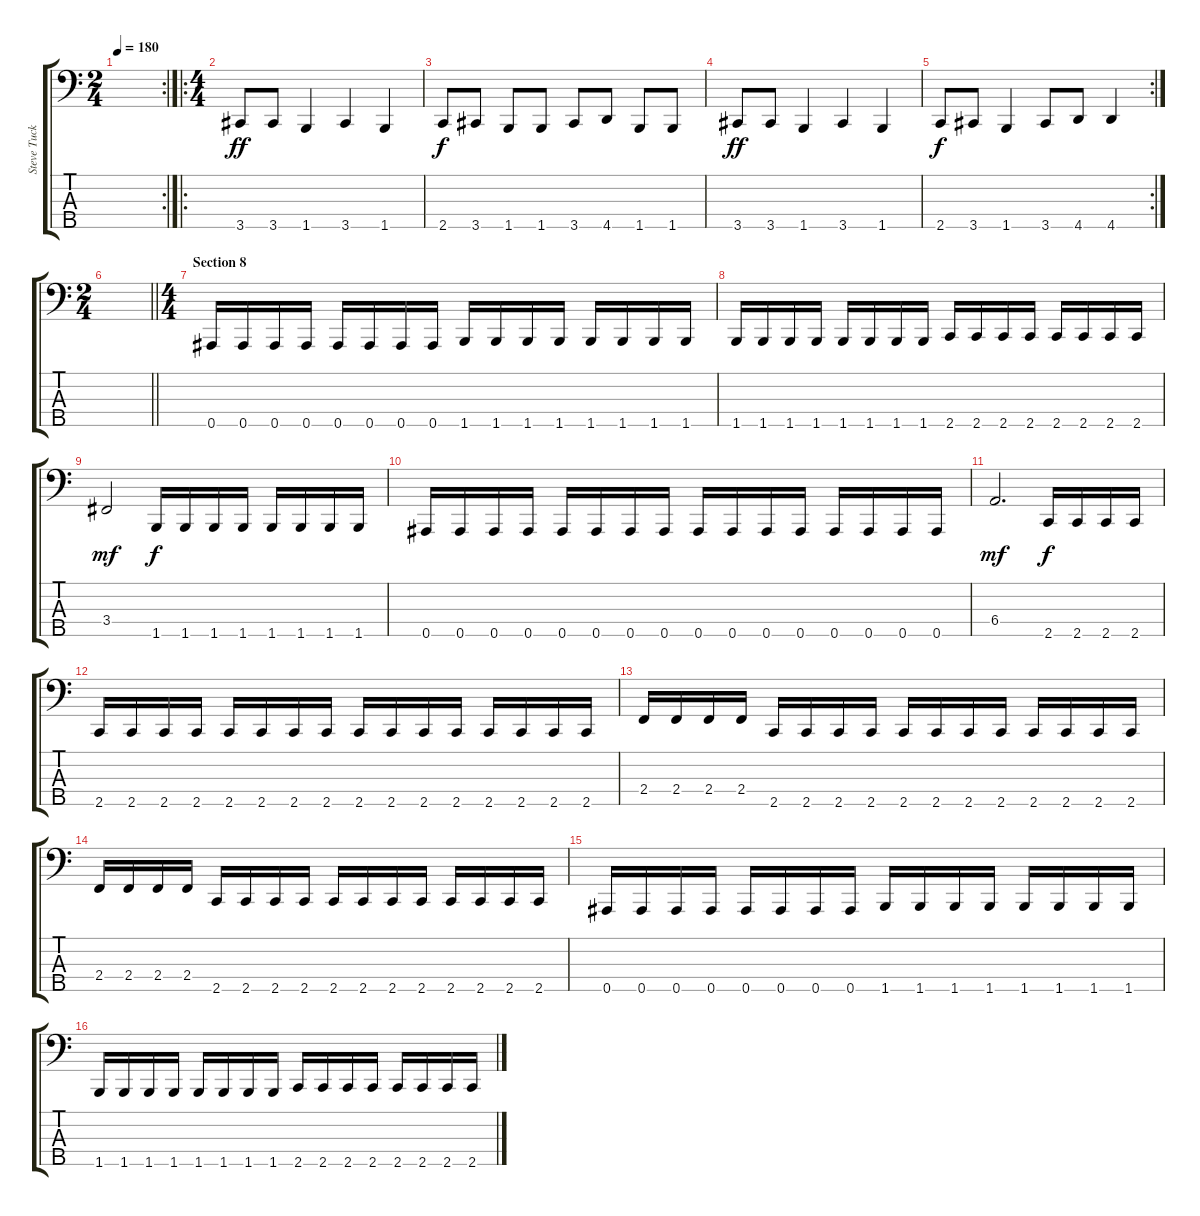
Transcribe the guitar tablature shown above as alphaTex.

\track ("Steve Tucker" "Steve Tuck") {instrument electricbasspick}
\staff {score tabs}
\tuning (Gb2 Db2 Ab1 Eb1 Bb0) {hide}
\rc 2
\ts (2 4)
\tempo 180
\clef f4
\ks c
|
\ro
\ts (4 4)
3.5.8{dy ff} 3.5.8 1.5.4 3.5.4 1.5.4 |
2.5.8{dy f} 3.5.8 1.5.8 1.5.8 3.5.8 4.5.8 1.5.8 1.5.8 |
3.5.8{dy ff} 3.5.8 1.5.4 3.5.4 1.5.4 |
\rc 2
2.5.8{dy f} 3.5.8 1.5.4 3.5.8 4.5.8 4.5.4 |
\ts (2 4)
\barLineRight lightlight
|
\ts (4 4)
\section ("" "Section 8")
0.5.16 0.5.16 0.5.16 0.5.16 0.5.16 0.5.16 0.5.16 0.5.16 1.5.16 1.5.16 1.5.16 1.5.16 1.5.16 1.5.16 1.5.16 1.5.16 |
1.5.16 1.5.16 1.5.16 1.5.16 1.5.16 1.5.16 1.5.16 1.5.16 2.5.16 2.5.16 2.5.16 2.5.16 2.5.16 2.5.16 2.5.16 2.5.16 |
3.4.2{dy mf} 1.5.16{dy f} 1.5.16 1.5.16 1.5.16 1.5.16 1.5.16 1.5.16 1.5.16 |
0.5.16 0.5.16 0.5.16 0.5.16 0.5.16 0.5.16 0.5.16 0.5.16 0.5.16 0.5.16 0.5.16 0.5.16 0.5.16 0.5.16 0.5.16 0.5.16 |
6.4.2{d dy mf} 2.5.16{dy f} 2.5.16 2.5.16 2.5.16 |
2.5.16 2.5.16 2.5.16 2.5.16 2.5.16 2.5.16 2.5.16 2.5.16 2.5.16 2.5.16 2.5.16 2.5.16 2.5.16 2.5.16 2.5.16 2.5.16 |
2.4.16 2.4.16 2.4.16 2.4.16 2.5.16 2.5.16 2.5.16 2.5.16 2.5.16 2.5.16 2.5.16 2.5.16 2.5.16 2.5.16 2.5.16 2.5.16 |
2.4.16 2.4.16 2.4.16 2.4.16 2.5.16 2.5.16 2.5.16 2.5.16 2.5.16 2.5.16 2.5.16 2.5.16 2.5.16 2.5.16 2.5.16 2.5.16 |
0.5.16 0.5.16 0.5.16 0.5.16 0.5.16 0.5.16 0.5.16 0.5.16 1.5.16 1.5.16 1.5.16 1.5.16 1.5.16 1.5.16 1.5.16 1.5.16 |
1.5.16 1.5.16 1.5.16 1.5.16 1.5.16 1.5.16 1.5.16 1.5.16 2.5.16 2.5.16 2.5.16 2.5.16 2.5.16 2.5.16 2.5.16 2.5.16
